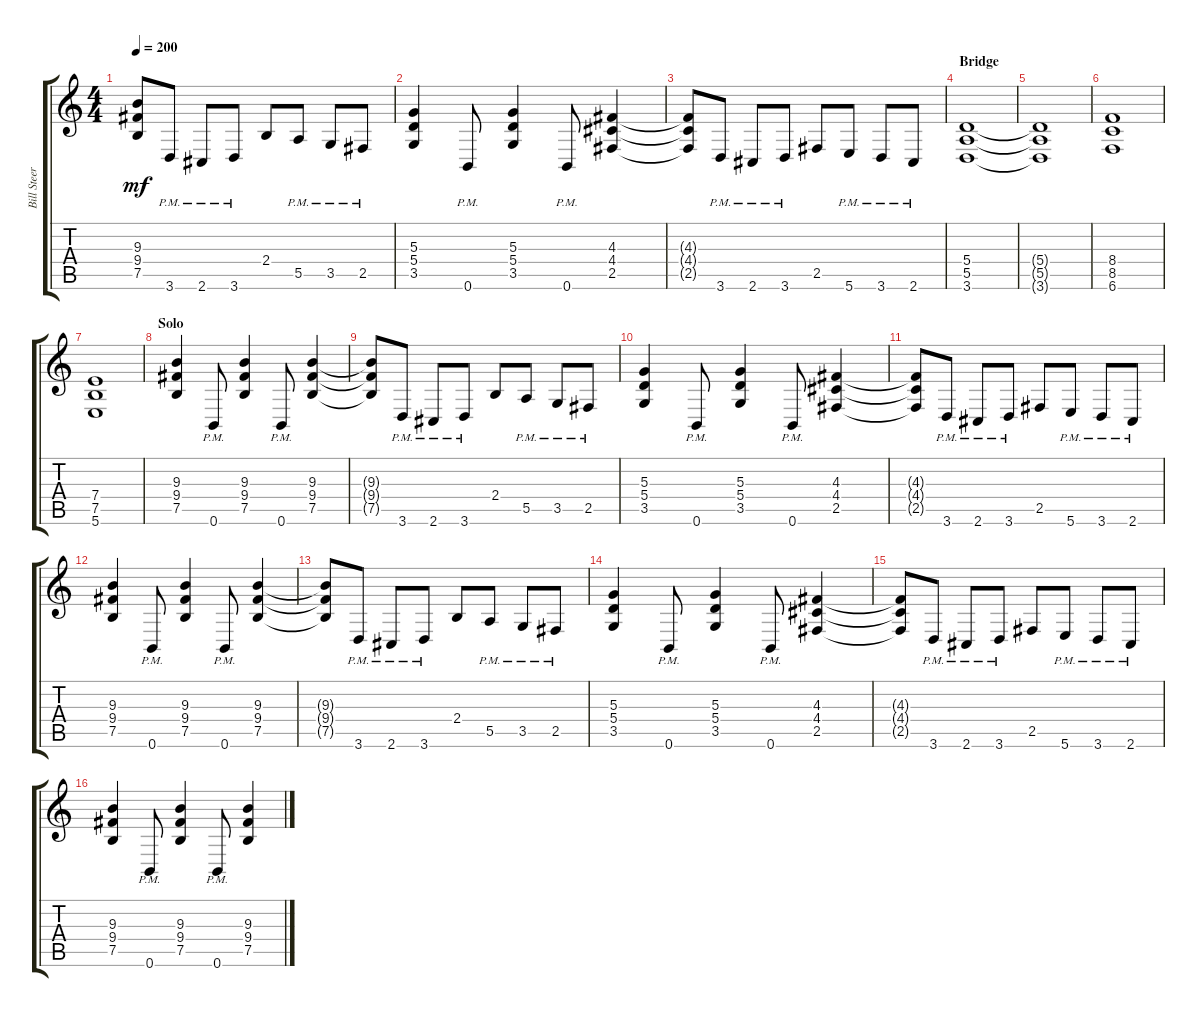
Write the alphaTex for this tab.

\track ("Bill Steer (right)" "Bill Steer") {instrument distortionguitar}
\staff {score tabs}
\tuning (B3 Gb3 D3 A2 E2 B1) {hide}
\ts (4 4)
\tempo 200
\clef g2
\ks c
(9.3{t} 9.4{t} 7.5{t}).8{dy mf} 3.6{pm}.8 2.6{pm}.8 3.6{pm}.8 2.4.8 5.5{pm}.8 3.5{pm}.8 2.5{pm}.8 |
(5.3 5.4 3.5).4 0.6{pm}.8 (5.3 5.4 3.5).4 0.6{pm}.8 (4.3 4.4 2.5).4 |
(4.3{t} 4.4{t} 2.5{t}).8 3.6{pm}.8 2.6{pm}.8 3.6{pm}.8 2.5.8 5.6{pm}.8 3.6{pm}.8 2.6{pm}.8 |
\section ("" "Bridge")
(5.4 5.5 3.6).1 |
(5.4{t} 5.5{t} 3.6{t}).1 |
(8.4 8.5 6.6).1 |
(7.4 7.5 5.6).1 |
\section ("" "Solo")
(9.3 9.4 7.5).4 0.6{pm}.8 (9.3 9.4 7.5).4 0.6{pm}.8 (9.3 9.4 7.5).4 |
(9.3{t} 9.4{t} 7.5{t}).8 3.6{pm}.8 2.6{pm}.8 3.6{pm}.8 2.4.8 5.5{pm}.8 3.5{pm}.8 2.5{pm}.8 |
(5.3 5.4 3.5).4 0.6{pm}.8 (5.3 5.4 3.5).4 0.6{pm}.8 (4.3 4.4 2.5).4 |
(4.3{t} 4.4{t} 2.5{t}).8 3.6{pm}.8 2.6{pm}.8 3.6{pm}.8 2.5.8 5.6{pm}.8 3.6{pm}.8 2.6{pm}.8 |
(9.3 9.4 7.5).4 0.6{pm}.8 (9.3 9.4 7.5).4 0.6{pm}.8 (9.3 9.4 7.5).4 |
(9.3{t} 9.4{t} 7.5{t}).8 3.6{pm}.8 2.6{pm}.8 3.6{pm}.8 2.4.8 5.5{pm}.8 3.5{pm}.8 2.5{pm}.8 |
(5.3 5.4 3.5).4 0.6{pm}.8 (5.3 5.4 3.5).4 0.6{pm}.8 (4.3 4.4 2.5).4 |
(4.3{t} 4.4{t} 2.5{t}).8 3.6{pm}.8 2.6{pm}.8 3.6{pm}.8 2.5.8 5.6{pm}.8 3.6{pm}.8 2.6{pm}.8 |
(9.3 9.4 7.5).4 0.6{pm}.8 (9.3 9.4 7.5).4 0.6{pm}.8 (9.3 9.4 7.5).4
